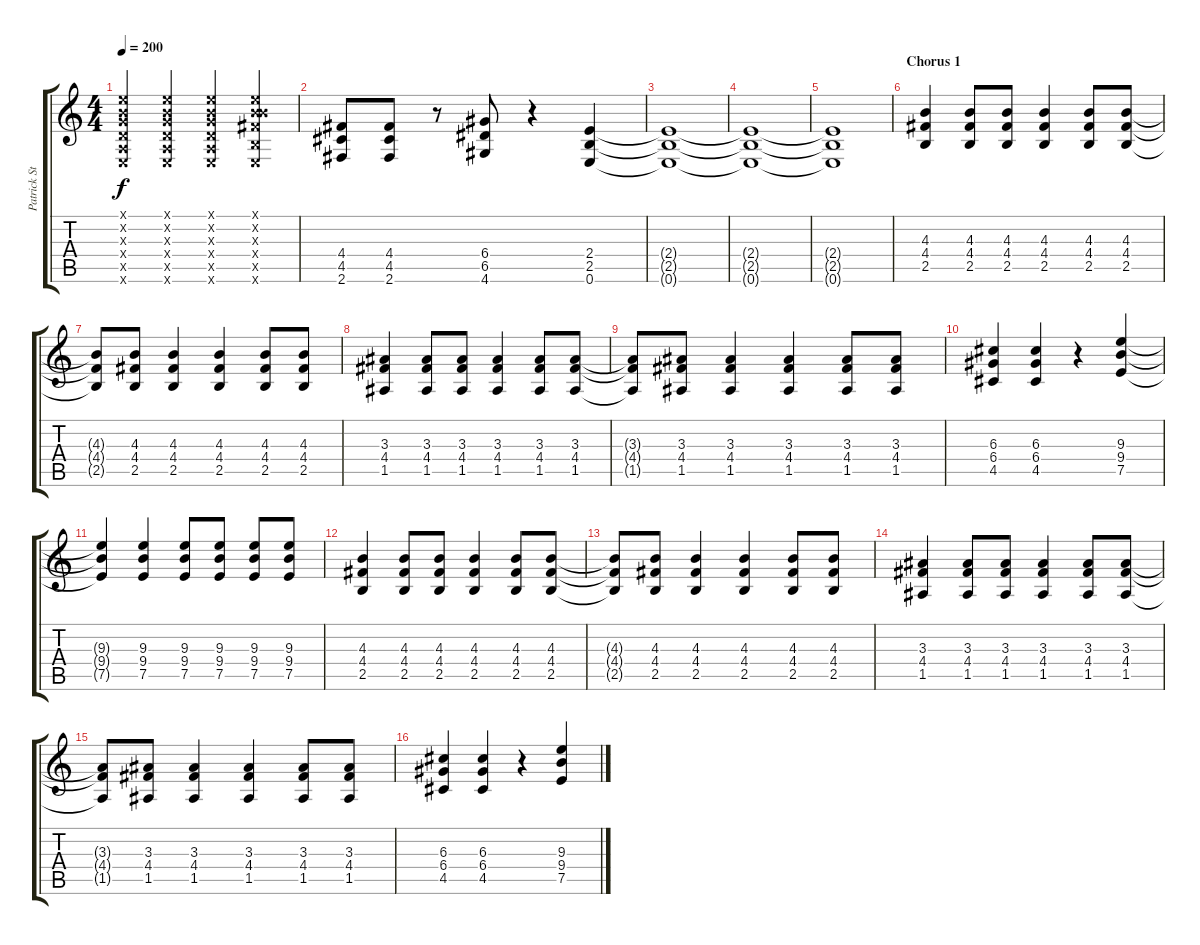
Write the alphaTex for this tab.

\track ("Patrick Stump (Rythmn Guitar)" "Patrick St") {instrument overdrivenguitar}
\staff {score tabs}
\tuning (E4 B3 G3 D3 A2 E2) {hide}
\ts (4 4)
\tempo 200
\clef g2
\ks c
(0.1{x} 0.2{x} 0.3{x} 0.4{x} 0.5{x} 0.6{x}).4{dy f} (0.1{x} 0.2{x} 0.3{x} 0.4{x} 0.5{x} 0.6{x}).4 (0.1{x} 0.2{x} 0.3{x} 0.4{x} 0.5{x} 0.6{x}).4 (0.1{x} 0.2{x} 4.3{x} 4.4{x} 2.5{x} 0.6{x}).4 |
(4.4 4.5 2.6).8 (4.4 4.5 2.6).8 r.8 (6.4 6.5 4.6).8 r.4 (2.4 2.5 0.6).4 |
(2.4{t} 2.5{t} 0.6{t}).1 |
(2.4{t} 2.5{t} 0.6{t}).1 |
(2.4{t} 2.5{t} 0.6{t}).1 |
\section ("" "Chorus 1")
(4.3 4.4 2.5).4 (4.3 4.4 2.5).8 (4.3 4.4 2.5).8 (4.3 4.4 2.5).4 (4.3 4.4 2.5).8 (4.3 4.4 2.5).8 |
(4.3{t} 4.4{t} 2.5{t}).8 (4.3 4.4 2.5).8 (4.3 4.4 2.5).4 (4.3 4.4 2.5).4 (4.3 4.4 2.5).8 (4.3 4.4 2.5).8 |
(3.3 4.4 1.5).4 (3.3 4.4 1.5).8 (3.3 4.4 1.5).8 (3.3 4.4 1.5).4 (3.3 4.4 1.5).8 (3.3 4.4 1.5).8 |
(3.3{t} 4.4{t} 1.5{t}).8 (3.3 4.4 1.5).8 (3.3 4.4 1.5).4 (3.3 4.4 1.5).4 (3.3 4.4 1.5).8 (3.3 4.4 1.5).8 |
(6.3 6.4 4.5).4 (6.3 6.4 4.5).4 r.4 (9.3 9.4 7.5).4 |
(9.3{t} 9.4{t} 7.5{t}).4 (9.3 9.4 7.5).4 (9.3 9.4 7.5).8 (9.3 9.4 7.5).8 (9.3 9.4 7.5).8 (9.3 9.4 7.5).8 |
(4.3 4.4 2.5).4 (4.3 4.4 2.5).8 (4.3 4.4 2.5).8 (4.3 4.4 2.5).4 (4.3 4.4 2.5).8 (4.3 4.4 2.5).8 |
(4.3{t} 4.4{t} 2.5{t}).8 (4.3 4.4 2.5).8 (4.3 4.4 2.5).4 (4.3 4.4 2.5).4 (4.3 4.4 2.5).8 (4.3 4.4 2.5).8 |
(3.3 4.4 1.5).4 (3.3 4.4 1.5).8 (3.3 4.4 1.5).8 (3.3 4.4 1.5).4 (3.3 4.4 1.5).8 (3.3 4.4 1.5).8 |
(3.3{t} 4.4{t} 1.5{t}).8 (3.3 4.4 1.5).8 (3.3 4.4 1.5).4 (3.3 4.4 1.5).4 (3.3 4.4 1.5).8 (3.3 4.4 1.5).8 |
(6.3 6.4 4.5).4 (6.3 6.4 4.5).4 r.4 (9.3 9.4 7.5).4
